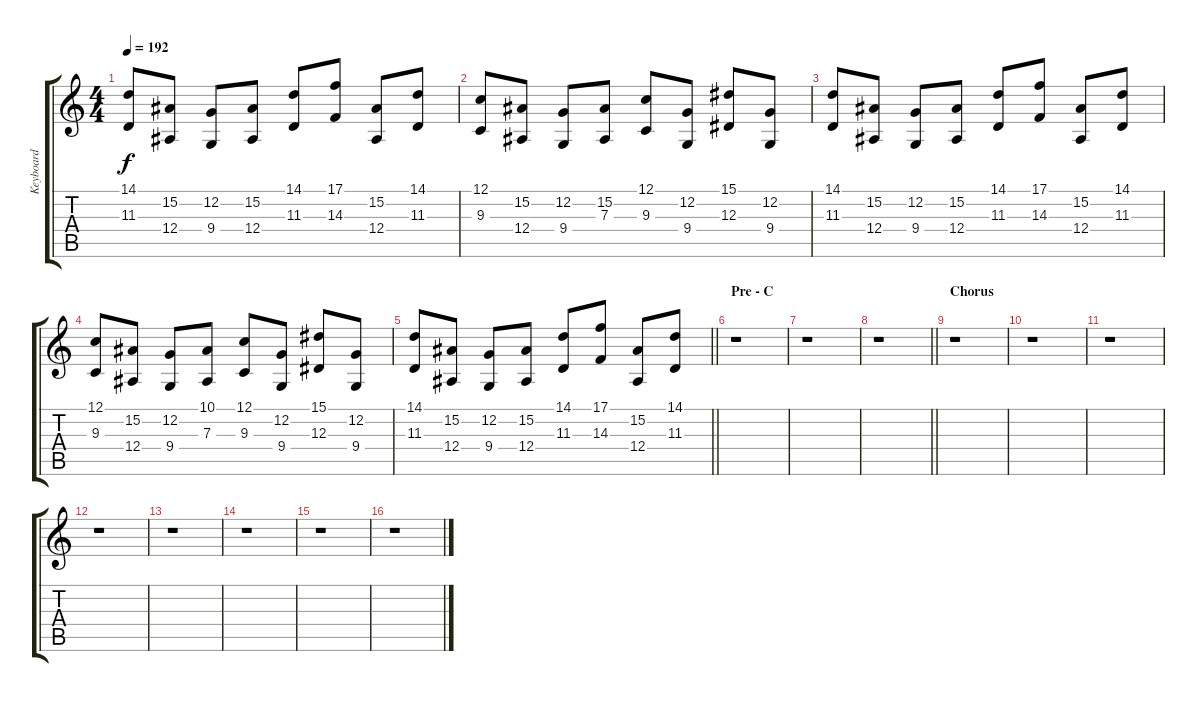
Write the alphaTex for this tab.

\track ("Keyboard" "Keyboard") {instrument lead2sawtooth}
\staff {score tabs}
\tuning (C4 G3 Eb3 Bb2 F2 C2) {hide}
\ts (4 4)
\tempo 192
\clef g2
\ks c
(14.1 11.3).8{dy f} (15.2 12.4).8 (12.2 9.4).8 (15.2 12.4).8 (14.1 11.3).8 (17.1 14.3).8 (15.2 12.4).8 (14.1 11.3).8 |
(12.1 9.3).8 (15.2 12.4).8 (12.2 9.4).8 (15.2 7.3).8 (12.1 9.3).8 (12.2 9.4).8 (15.1 12.3).8 (12.2 9.4).8 |
(14.1 11.3).8 (15.2 12.4).8 (12.2 9.4).8 (15.2 12.4).8 (14.1 11.3).8 (17.1 14.3).8 (15.2 12.4).8 (14.1 11.3).8 |
(12.1 9.3).8 (15.2 12.4).8 (12.2 9.4).8 (10.1 7.3).8 (12.1 9.3).8 (12.2 9.4).8 (15.1 12.3).8 (12.2 9.4).8 |
\barLineRight lightlight
(14.1 11.3).8 (15.2 12.4).8 (12.2 9.4).8 (15.2 12.4).8 (14.1 11.3).8 (17.1 14.3).8 (15.2 12.4).8 (14.1 11.3).8 |
\section ("" "Pre - C")
r.1 |
r.1 |
\barLineRight lightlight
r.1 |
\section ("" "Chorus")
r.1 |
r.1 |
r.1 |
r.1 |
r.1 |
r.1 |
r.1 |
r.1
